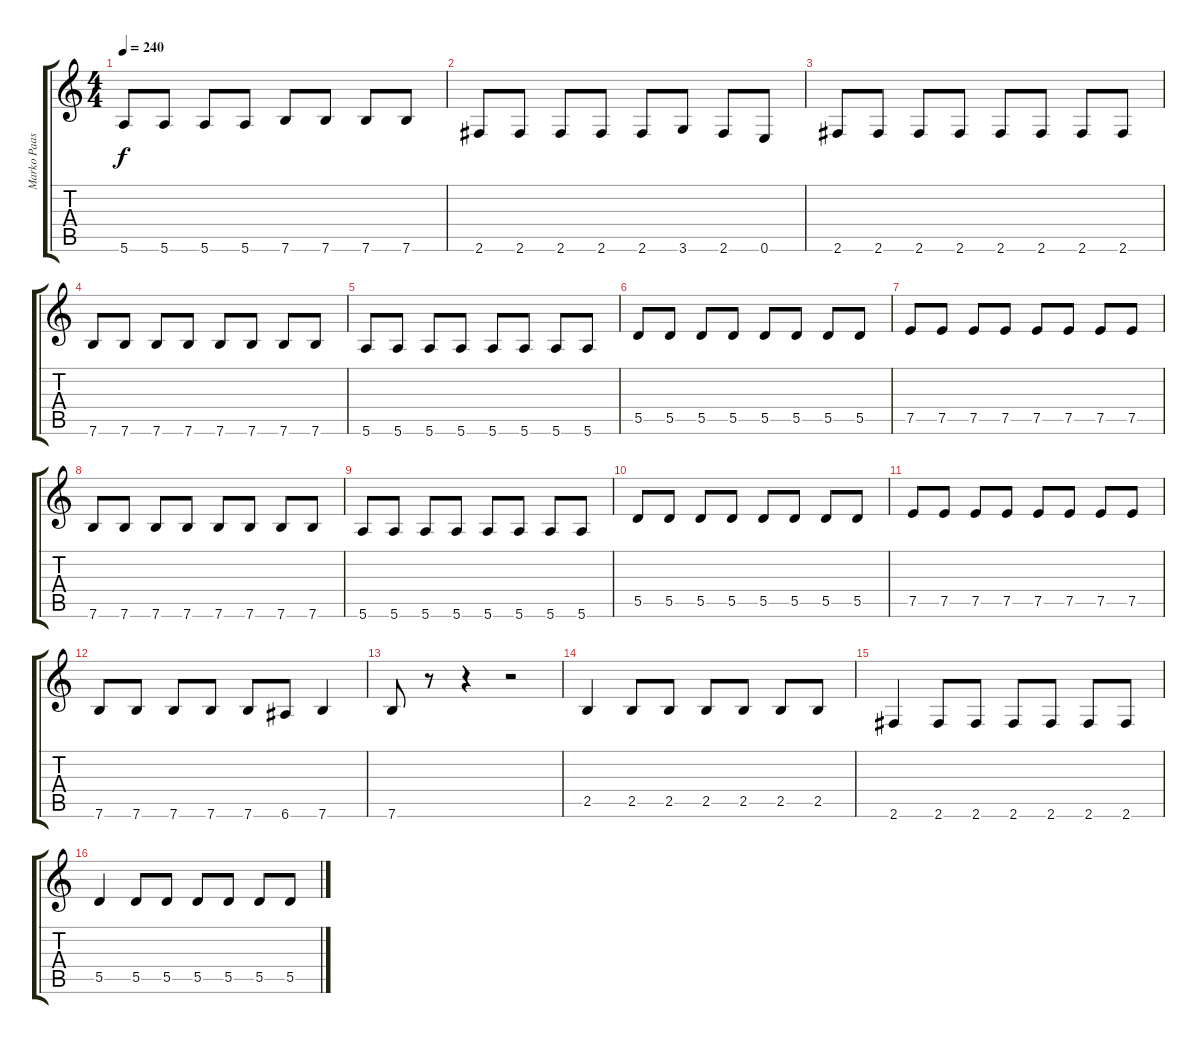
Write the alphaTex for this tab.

\track ("Marko Paasikoski" "Marko Paas") {instrument electricbassfinger}
\staff {score tabs}
\tuning (E4 B3 G3 D3 A2 E2) {hide}
\ts (4 4)
\tempo 240
\clef g2
\ks c
5.6.8{dy f} 5.6.8 5.6.8 5.6.8 7.6.8 7.6.8 7.6.8 7.6.8 |
2.6.8 2.6.8 2.6.8 2.6.8 2.6.8 3.6.8 2.6.8 0.6.8 |
2.6.8 2.6.8 2.6.8 2.6.8 2.6.8 2.6.8 2.6.8 2.6.8 |
7.6.8 7.6.8 7.6.8 7.6.8 7.6.8 7.6.8 7.6.8 7.6.8 |
5.6.8 5.6.8 5.6.8 5.6.8 5.6.8 5.6.8 5.6.8 5.6.8 |
5.5.8 5.5.8 5.5.8 5.5.8 5.5.8 5.5.8 5.5.8 5.5.8 |
7.5.8 7.5.8 7.5.8 7.5.8 7.5.8 7.5.8 7.5.8 7.5.8 |
7.6.8 7.6.8 7.6.8 7.6.8 7.6.8 7.6.8 7.6.8 7.6.8 |
5.6.8 5.6.8 5.6.8 5.6.8 5.6.8 5.6.8 5.6.8 5.6.8 |
5.5.8 5.5.8 5.5.8 5.5.8 5.5.8 5.5.8 5.5.8 5.5.8 |
7.5.8 7.5.8 7.5.8 7.5.8 7.5.8 7.5.8 7.5.8 7.5.8 |
7.6.8 7.6.8 7.6.8 7.6.8 7.6.8 6.6.8 7.6.4 |
7.6.8 r.8 r.4 r.2 |
2.5.4 2.5.8 2.5.8 2.5.8 2.5.8 2.5.8 2.5.8 |
2.6.4 2.6.8 2.6.8 2.6.8 2.6.8 2.6.8 2.6.8 |
5.5.4 5.5.8 5.5.8 5.5.8 5.5.8 5.5.8 5.5.8
